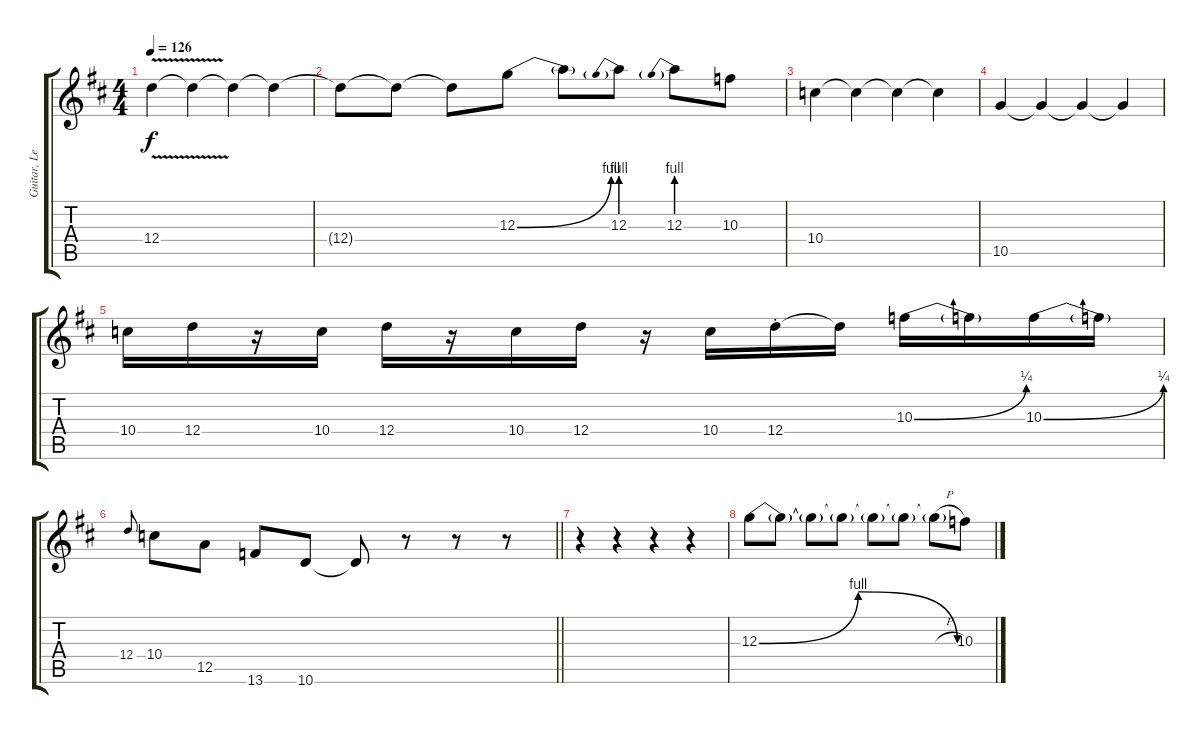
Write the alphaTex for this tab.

\track ("Guitar, Lead" "Guitar, Le") {instrument overdrivenguitar}
\staff {score tabs}
\tuning (E4 B3 G3 D3 A2 E2) {hide}
\ts (4 4)
\tempo 126
\clef g2
\ks d
12.4{v}.4{dy f} 12.4{t}.4 12.4{t}.4 12.4{t}.4 |
12.4{t}.8 12.4{t}.8 12.4{t}.8 12.3{be (bend 0 0 60 4)}.8 12.3{t}.8 12.3{be (prebend 0 4 60 4)}.8 12.3{be (prebend 0 4 60 4)}.8 10.3.8 |
10.4.4 10.4{t}.4 10.4{t}.4 10.4{t}.4 |
10.5.4 10.5{t}.4 10.5{t}.4 10.5{t}.4 |
10.4.16 12.4.16 r.16 10.4.16 12.4.16 r.16 10.4.16 12.4.16 r.16 10.4.16 12.4{st}.16 12.4{t}.16 10.3{be (bend 0 0 60 1)}.16 10.3{t}.16 10.3{be (bend 0 0 60 1)}.16 10.3{t}.16 |
\barLineRight lightlight
12.4.8{gr onbeat} 10.4.8 12.5.8 13.6.8 10.6.8 10.6{t}.8 r.8 r.8 r.8 |
r.4 r.4 r.4 r.4 |
12.3{be (bendrelease 0 0 10 4 50 4 60 0)}.8 12.3{t}.8 12.3{t}.8 12.3{t}.8 12.3{t}.8 12.3{t}.8 12.3{h t}.8 10.3.8
